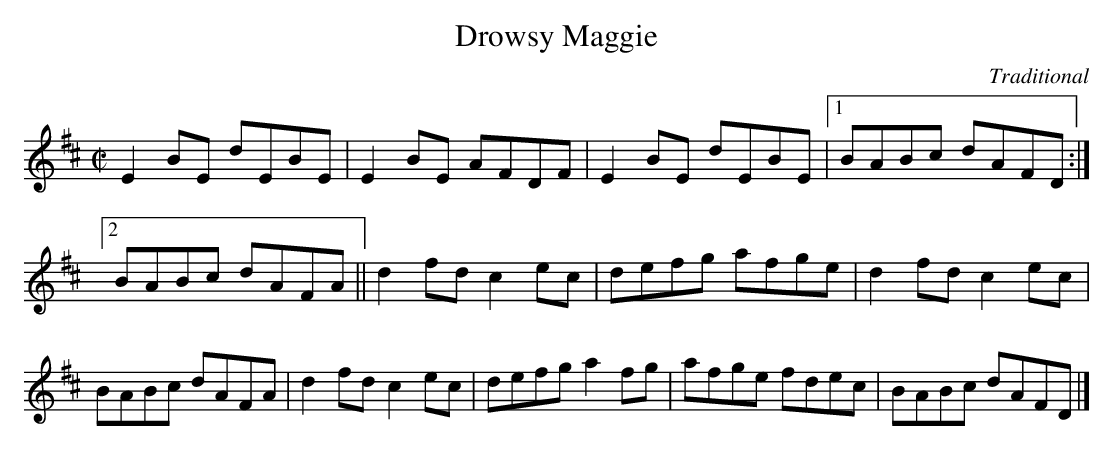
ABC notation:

X:1
T:Drowsy Maggie
C:Traditional
M:C|
K:D
E:13
E2 BE dEBE| E2 BE AFDF|E2 BE dEBE|1BABc dAFD:|2 BABc dAFA||\
d2 fd c2 ec|defg afge|d2 fd c2 ec|BABc dAFA|\
d2 fd c2 ec|defg a2 fg|afge fdec|BABc dAFD|]**
\bigskip
